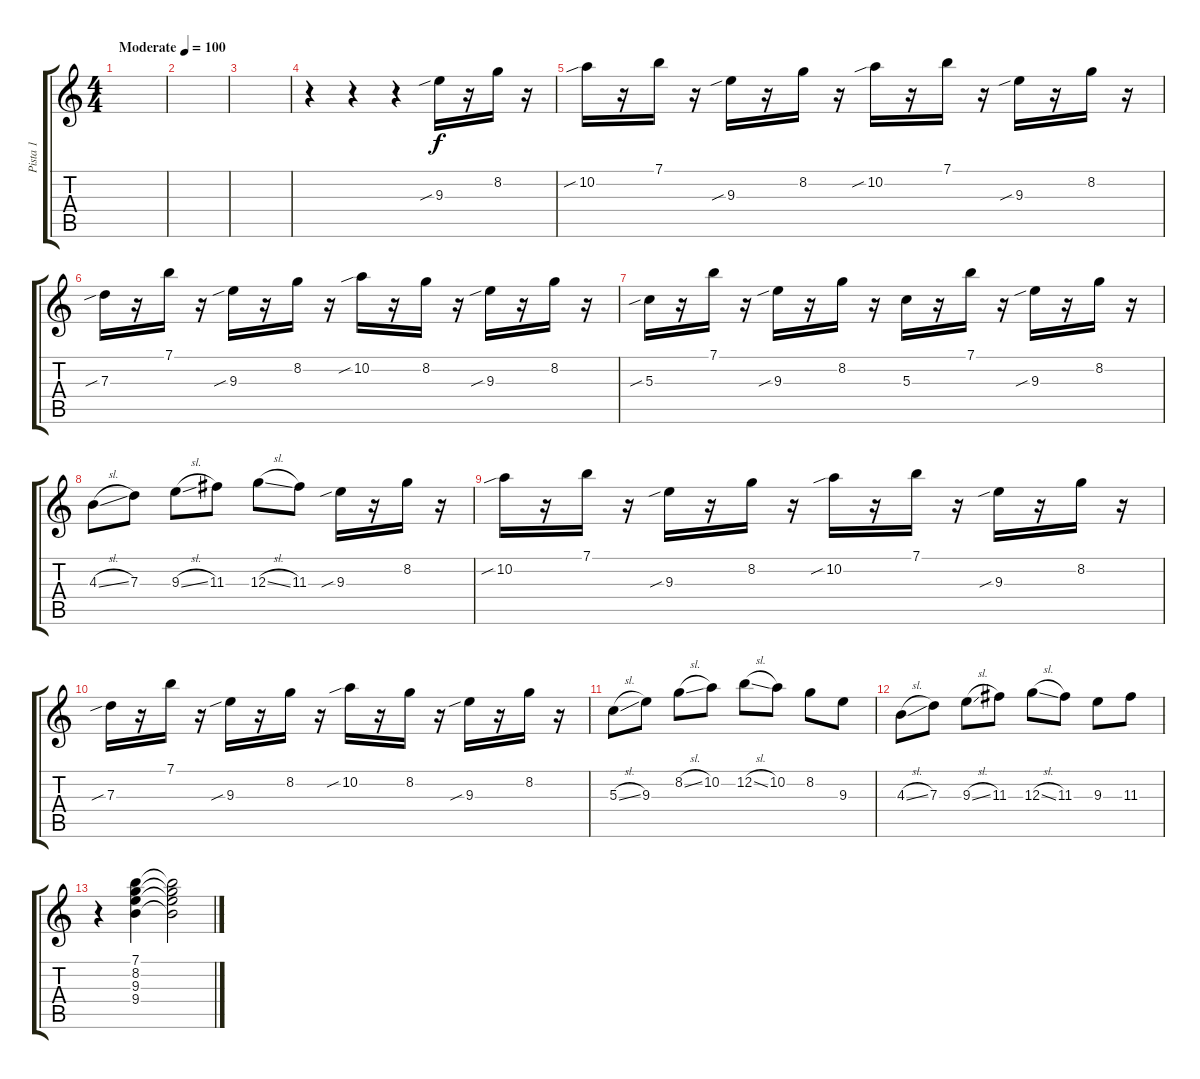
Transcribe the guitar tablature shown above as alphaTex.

\track ("Pista 1" "Pista 1") {instrument distortionguitar}
\staff {score tabs}
\tuning (E4 B3 G3 D3 A2 E2) {hide}
\ts (4 4)
\tempo (100 "Moderate")
\clef g2
\ks c
|
|
|
r.4 r.4 r.4 9.3{sib}.16 r.16 8.2.16 r.16 |
10.2{sib}.16 r.16 7.1.16 r.16 9.3{sib}.16 r.16 8.2.16 r.16 10.2{sib}.16 r.16 7.1.16 r.16 9.3{sib}.16 r.16 8.2.16 r.16 |
7.3{sib}.16 r.16 7.1.16 r.16 9.3{sib}.16 r.16 8.2.16 r.16 10.2{sib}.16 r.16 8.2.16 r.16 9.3{sib}.16 r.16 8.2.16 r.16 |
5.3{sib}.16 r.16 7.1.16 r.16 9.3{sib}.16 r.16 8.2.16 r.16 5.3.16 r.16 7.1.16 r.16 9.3{sib}.16 r.16 8.2.16 r.16 |
4.3{sl}.8 7.3.8 9.3{sl}.8 11.3.8 12.3{sl}.8 11.3.8 9.3{sib}.16 r.16 8.2.16 r.16 |
10.2{sib}.16 r.16 7.1.16 r.16 9.3{sib}.16 r.16 8.2.16 r.16 10.2{sib}.16 r.16 7.1.16 r.16 9.3{sib}.16 r.16 8.2.16 r.16 |
7.3{sib}.16 r.16 7.1.16 r.16 9.3{sib}.16 r.16 8.2.16 r.16 10.2{sib}.16 r.16 8.2.16 r.16 9.3{sib}.16 r.16 8.2.16 r.16 |
5.3{sl}.8 9.3.8 8.2{sl}.8 10.2.8 12.2{sl}.8 10.2.8 8.2.8 9.3.8 |
4.3{sl}.8 7.3.8 9.3{sl}.8 11.3.8 12.3{sl}.8 11.3.8 9.3.8 11.3.8 |
r.4 (7.1 8.2 9.3 9.4).4 (7.1{t} 8.2{t} 9.3{t} 9.4{t}).2
